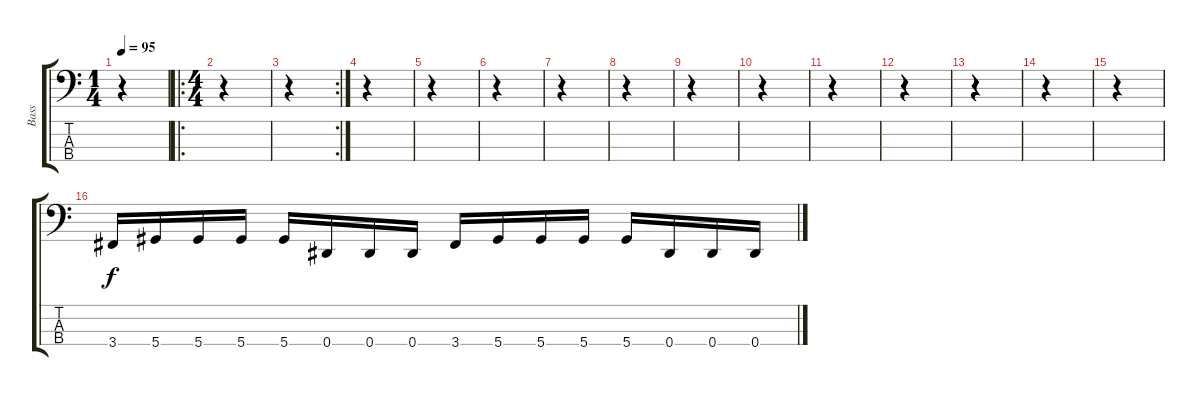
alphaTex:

\track ("Bass" "Bass") {instrument electricbasspick}
\staff {score tabs}
\tuning (Gb2 Db2 Ab1 Eb1) {hide}
\ts (1 4)
\tempo 95
\clef f4
\ks c
r.4{dy f instrument electricbasspick} |
\ro
\ts (4 4)
r.4 |
\rc 2
r.4 |
r.4 |
r.4 |
r.4 |
r.4 |
r.4 |
r.4 |
r.4 |
r.4 |
r.4 |
r.4 |
r.4 |
r.4 |
3.4.16 5.4.16 5.4.16 5.4.16 5.4.16 0.4.16 0.4.16 0.4.16 3.4.16 5.4.16 5.4.16 5.4.16 5.4.16 0.4.16 0.4.16 0.4.16
